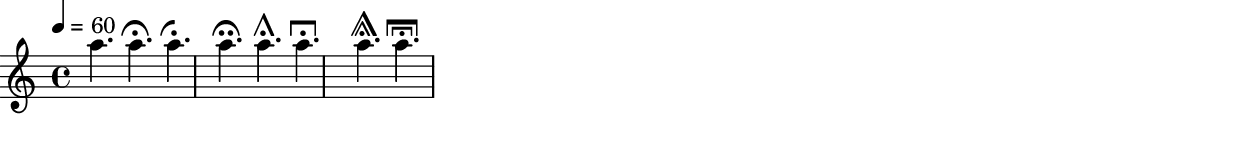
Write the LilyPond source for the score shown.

%% Generated by lilypond-book
%% Options: [exampleindent=10.16\mm,indent=0\mm,line-width=160\mm]
\include "lilypond-book-preamble.ly"


% ****************************************************************
% Start cut-&-pastable-section
% ****************************************************************

#(ly:set-option 'eps-box-padding 3.000000)



\paper {
  indent = 0\mm
  line-width = 160\mm
  % offset the left padding, also add 1mm as lilypond creates cropped
  % images with a little space on the right
  line-width = #(- line-width (* mm  3.000000) (* mm 1))
}

\layout {
  
}




% ****************************************************************
% ly snippet:
% ****************************************************************
\sourcefilename "/lilypond-2.23.82/input/regression/fermata-dot-position.ly"
\sourcefileline 0
\version "2.23.12"

\header {

texidoc = "Fermatas have an appropriate distance to dots, note
heads and other articulations.

"

}

\relative c''' {
  \tempo 4 = 60
  a4.
  a4.\fermata
  a4.\henzeshortfermata
  a4.\henzelongfermata
  a4.\shortfermata
  a4.\longfermata
  a4.\veryshortfermata
  a4.\verylongfermata
}

\relative c''' {
  \tempo 4 = 60
  a4->
  a4->\fermata
  a4->\henzeshortfermata
  a4->\henzelongfermata
  a4->\shortfermata
  a4->\longfermata
  a4->\veryshortfermata
  a4->\verylongfermata
}





% ****************************************************************
% end ly snippet
% ****************************************************************
